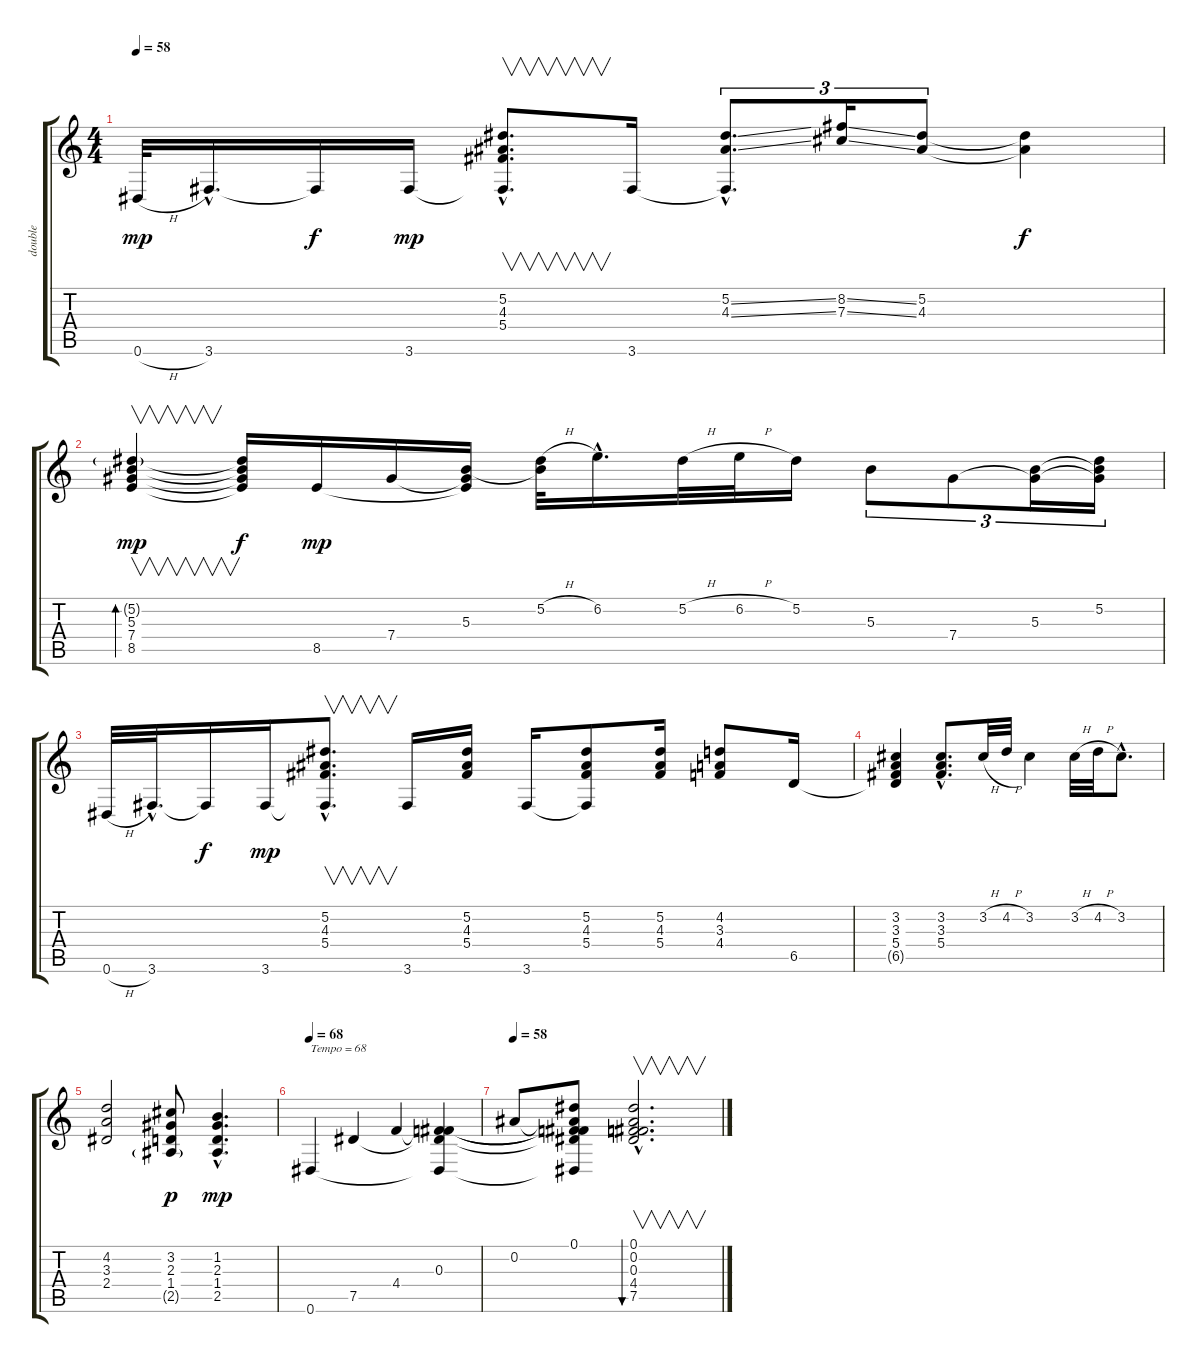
\track ("double" "double") {instrument electricguitarclean}
\staff {score tabs}
\tuning (Eb4 Bb3 Gb3 Db3 Ab2 Eb2) {hide}
\ts (4 4)
\tempo 58
\clef g2
\ks c
0.6{h}.32{dy mp} 3.6{hac}.16{d} 3.6{t}.16{dy f} 3.6.16{dy mp} (5.2{hac} 4.3{hac} 5.4{hac} 3.6{hac t}).8{v d} 3.6.16 (5.2{ss hac} 4.3{ss hac} 3.6{hac t}).8{d tu (3 2)} (8.2{ss} 7.3{ss}).16{tu (3 2)} (5.2 4.3).8{tu (3 2)} (5.2{t} 4.3{t}).4{dy f} |
(5.2{g} 5.3 7.4 8.5).4{v bd 60 dy mp} (5.2{t} 5.3{t} 7.4{t} 8.5{t}).16{dy f} 8.5.16{dy mp} 7.4.16 (5.3 7.4{t} 8.5{t}).16 (5.2{h} 5.3{t}).32 6.2{hac}.16{d} 5.2{h}.32 6.2{h}.32 5.2.16 5.3.8{tu (3 2)} 7.4.8{tu (3 2)} (5.3 7.4{t}).16{tu (3 2)} (5.2 5.3{t} 7.4{t}).16{tu (3 2)} |
0.6{h}.32 3.6{hac}.32{d} 3.6{t}.16{dy f} 3.6.16{dy mp} (5.2{hac} 4.3{hac} 5.4{hac} 3.6{hac t}).8{v d} 3.6.16 (5.2 4.3 5.4).16 3.6.16 (5.2 4.3 5.4 3.6{t}).8 (5.2 4.3 5.4).16 (4.2 3.3 4.4).8 6.5.16 |
(3.2 3.3 5.4 6.5{t}).4 (3.2{hac} 3.3{hac} 5.4{hac}).8{d} 3.2{h}.32 4.2{h}.32 3.2.4 3.2{h}.32 4.2{h}.32 3.2{hac}.8{d} |
(4.2 3.3 2.4).2 (3.2 2.3 1.4 2.5{g}).8{dy p} (1.2{hac} 2.3{hac} 1.4{hac} 2.5{hac}).4{d dy mp} |
\tempo 68
0.6.4{txt "Tempo = 68"} 7.5.4 4.4.4 (0.3 4.4{t} 7.5{t} 0.6{t}).4 |
\tempo 58
0.2.8 (0.1 0.2{t} 0.3{t} 4.4{t} 7.5{t} 0.6{t}).8 (0.1{hac} 0.2{hac} 0.3{hac} 4.4{hac} 7.5{hac}).2{v d bu 120}
